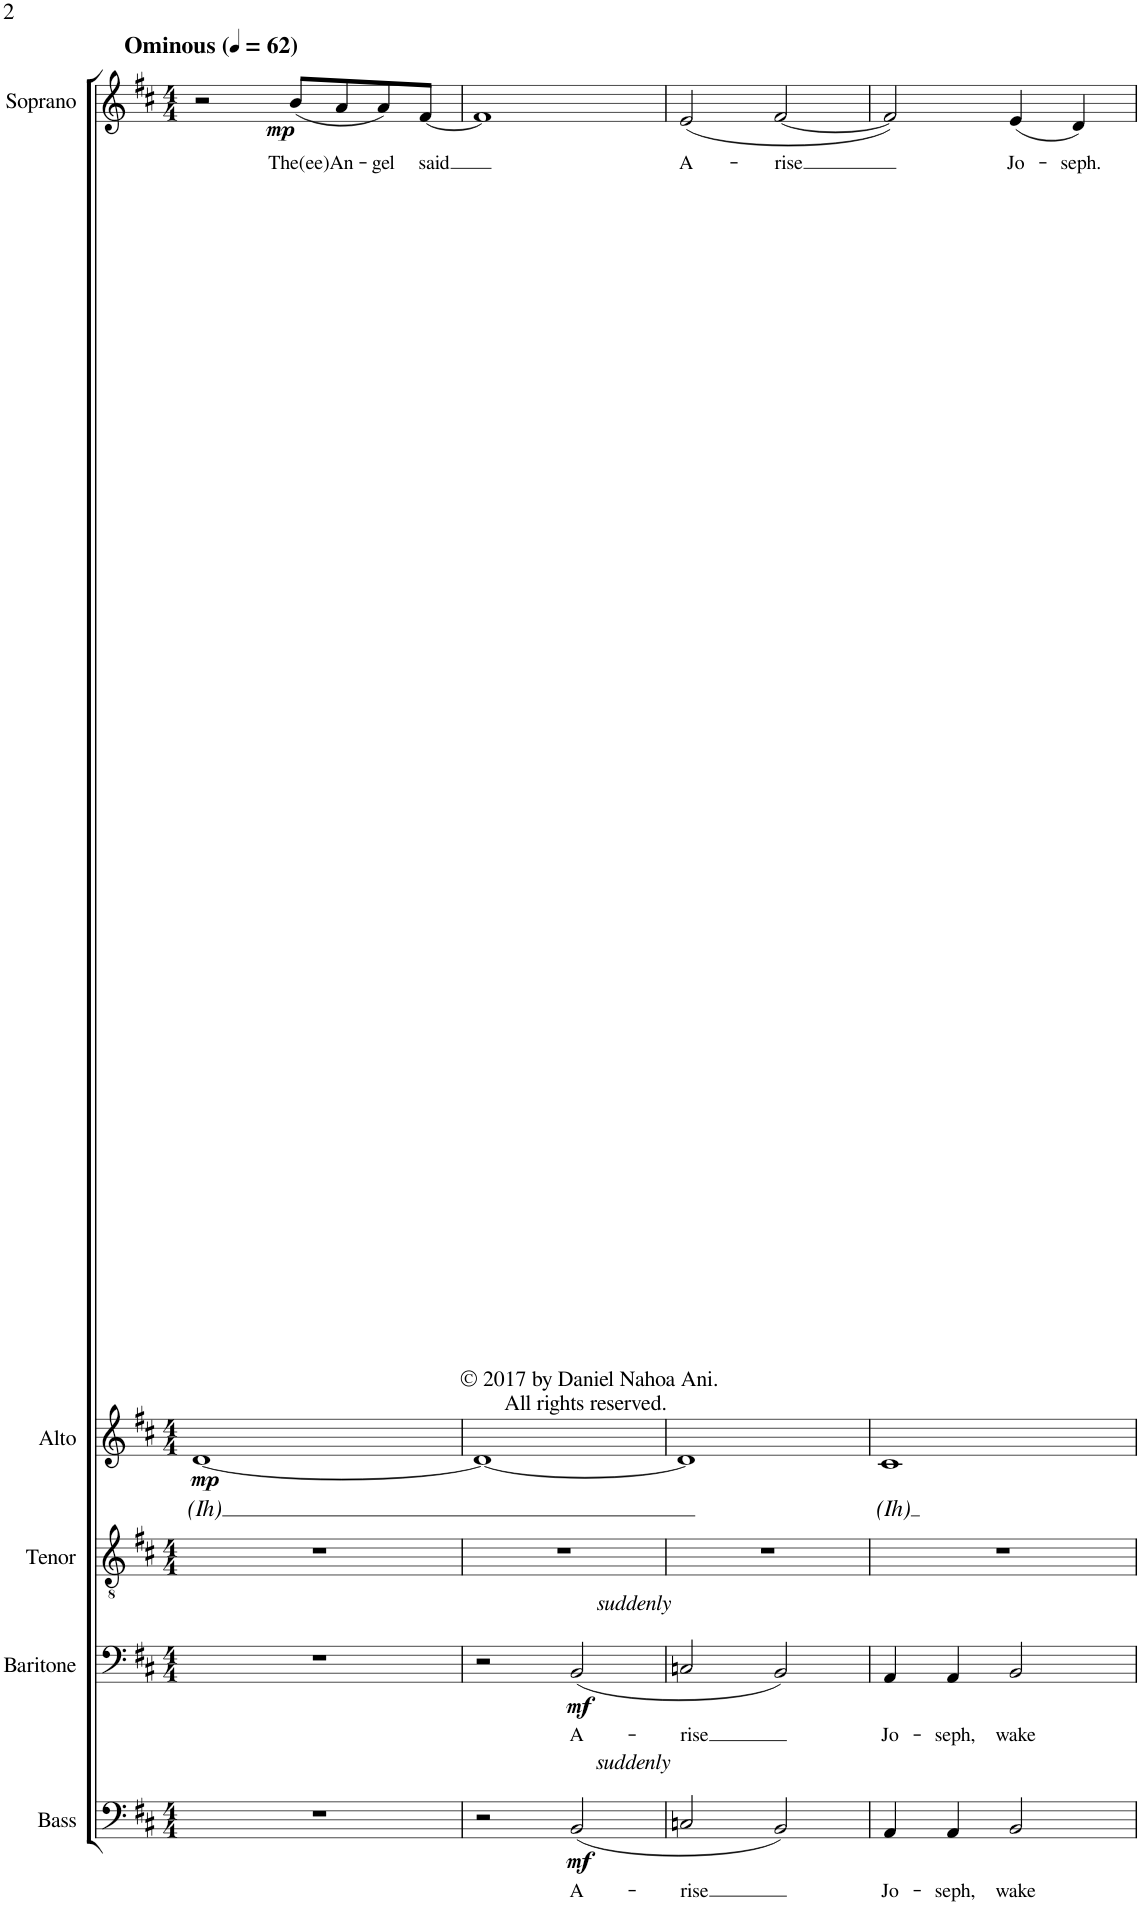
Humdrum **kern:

**kern	**text	**dynam	**kern	**text	**dynam	**kern	**kern	**text	**dynam	**kern	**text	**dynam
*part5	*part5	*part5	*part4	*part4	*part4	*part3	*part2	*part2	*part2	*part1	*part1	*part1
*staff5	*staff5	*staff5	*staff4	*staff4	*staff4	*staff3	*staff2	*staff2	*staff2	*staff1	*staff1	*staff1
*I"Bass	*	*	*I"Baritone	*	*	*I"Tenor	*I"Alto	*	*	*I"Soprano	*	*
*clefF4	*	*	*clefF4	*	*	*clefGv2	*clefG2	*	*	*clefG2	*	*
*k[f#c#]	*	*	*k[f#c#]	*	*	*k[f#c#]	*k[f#c#]	*	*	*k[f#c#]	*	*
*M4/4	*	*	*M4/4	*	*	*M4/4	*M4/4	*	*	*M4/4	*	*
*MM62	*	*	*MM62	*	*	*MM62	*MM62	*	*	*MM62	*	*
=1	=1	=1	=1	=1	=1	=1	=1	=1	=1	=1	=1	=1
!	!	!	!	!	!	!	!	!	!	!LO:TX:a:B:t=Ominous	!	!
!	!	!	!	!	!	!	!	!	!	!LO:TX:b:t=© 2017 by Daniel Nahoa Ani.	!	!
!	!	!	!	!	!	!	!	!	!	!LO:TX:b:t=All rights reserved.	!	!
!	!	!	!	!	!	!	!	!LO:LY:b	!LO:DY:b	!	!	!
1r	.	.	1r	.	.	1r	[1d	(Ih)	mp	2r	.	.
!	!	!	!	!	!	!	!	!	!	!	!LO:LY:b	!LO:DY:b
.	.	.	.	.	.	.	.	.	.	(8b/L	The(ee)	mp
!	!	!	!	!	!	!	!	!	!	!	!LO:LY:b	!
.	.	.	.	.	.	.	.	.	.	8a/	An-	.
!	!	!	!	!	!	!	!	!	!	!	!LO:LY:b	!
.	.	.	.	.	.	.	.	.	.	8a/)	-gel	.
!	!	!	!	!	!	!	!	!	!	!	!LO:LY:b	!
.	.	.	.	.	.	.	.	.	.	[8f#/J	said	.
=2	=2	=2	=2	=2	=2	=2	=2	=2	=2	=2	=2	=2
2r	.	.	2r	.	.	1r	1d_	.	.	1f#]	.	.
!	!	!	!LO:TX:a:i:t=suddenly	!	!	!	!	!	!	!	!	!
!LO:TX:a:i:t=suddenly	!	!	!	!	!	!	!	!	!	!	!	!
!	!LO:LY:b	!LO:DY:b	!	!LO:LY:b	!LO:DY:b	!	!	!	!	!	!	!
(2BB/	A-	mf	(2BB/	A-	mf	.	.	.	.	.	.	.
=3	=3	=3	=3	=3	=3	=3	=3	=3	=3	=3	=3	=3
!	!LO:LY:b	!	!	!LO:LY:b	!	!	!	!	!	!	!LO:LY:b	!
2Cn/	-rise	.	2Cn/	-rise	.	1r	1d]	.	.	(2e/	A-	.
!	!	!	!	!	!	!	!	!	!	!	!LO:LY:b	!
2BB/)	.	.	2BB/)	.	.	.	.	.	.	[2f#/	-rise	.
=4	=4	=4	=4	=4	=4	=4	=4	=4	=4	=4	=4	=4
!	!LO:LY:b	!	!	!LO:LY:b	!	!	!	!LO:LY:b	!	!	!	!
4AA/	Jo-	.	4AA/	Jo-	.	1r	1c#	(Ih)	.	2f#/])	.	.
!	!LO:LY:b	!	!	!LO:LY:b	!	!	!	!	!	!	!	!
4AA/	-seph,	.	4AA/	-seph,	.	.	.	.	.	.	.	.
!	!LO:LY:b	!	!	!LO:LY:b	!	!	!	!	!	!	!LO:LY:b	!
2BB/	wake	.	2BB/	wake	.	.	.	.	.	(4e/	Jo-	.
!	!	!	!	!	!	!	!	!	!	!	!LO:LY:b	!
.	.	.	.	.	.	.	.	.	.	4d/)	-seph.	.
=	=	=	=	=	=	=	=	=	=	=	=	=
*-	*-	*-	*-	*-	*-	*-	*-	*-	*-	*-	*-	*-
